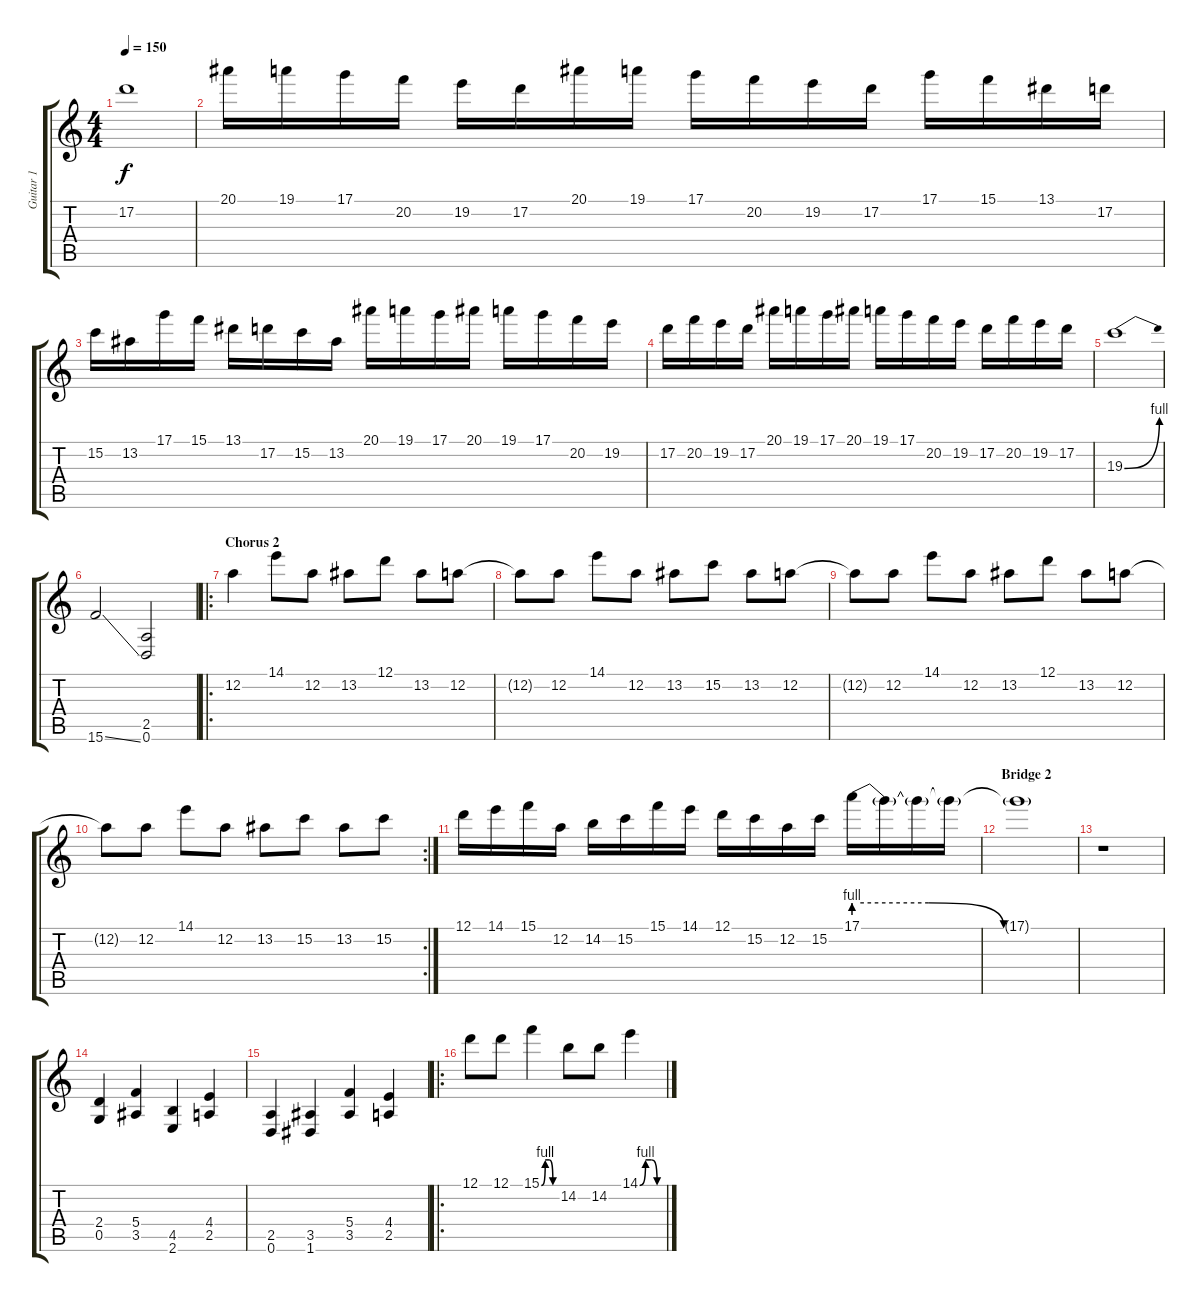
\track ("Guitar 1" "Guitar 1") {instrument distortionguitar}
\staff {score tabs}
\tuning (D4 A3 F3 C3 G2 D2) {hide}
\ts (4 4)
\tempo 150
\clef g2
\ks c
17.2{t}.1{dy f} |
20.1.16{balance 0} 19.1.16 17.1.16 20.2.16{balance 4} 19.2.16 17.2.16 20.1.16{balance 8} 19.1.16 17.1.16 20.2.16{balance 12} 19.2.16 17.2.16 17.1.16{balance 16} 15.1.16 13.1.16 17.2.16{balance 12} |
15.2.16 13.2.16 17.1.16{balance 8} 15.1.16 13.1.16 17.2.16{balance 4} 15.2.16 13.2.16 20.1.16{balance 0} 19.1.16 17.1.16 20.1.16{balance 4} 19.1.16 17.1.16 20.2.16{balance 8} 19.2.16 |
17.2.16 20.2.16{balance 12} 19.2.16 17.2.16 20.1.16{balance 16} 19.1.16 17.1.16 20.1.16{balance 12} 19.1.16 17.1.16 20.2.16{balance 8} 19.2.16 17.2.16 20.2.16{balance 4} 19.2.16 17.2.16 |
19.3{be (bend 0 0 60 4)}.1{balance 11} |
15.6{ss}.2{volume 13 balance 0} (2.5 0.6).2{volume 13 balance 8} |
\ro
\section ("" "Chorus 2")
12.2.4{volume 13 balance 8} 14.1.8 12.2.8 13.2.8 12.1.8 13.2.8 12.2.8 |
12.2{t}.8 12.2.8 14.1.8 12.2.8 13.2.8 15.2.8 13.2.8 12.2.8 |
12.2{t}.8 12.2.8 14.1.8 12.2.8 13.2.8 12.1.8 13.2.8 12.2.8 |
\rc 2
12.2{t}.8 12.2.8 14.1.8 12.2.8 13.2.8 15.2.8 13.2.8 15.2.8 |
12.1.16 14.1.16 15.1.16 12.2.16 14.2.16 15.2.16 15.1.16 14.1.16 12.1.16 15.2.16 12.2.16 15.2.16 17.1{be (custom 0 4 20 4 40 0 60 0)}.16 17.1{t}.16 17.1{t}.16 17.1{t}.16 |
\section ("" "Bridge 2")
17.1{t}.1 |
r.1 |
(2.4 0.5).4{volume 13 balance 0} (5.4 3.5).4 (4.5 2.6).4 (4.4 2.5).4 |
(2.5 0.6).4 (3.5 1.6).4 (5.4 3.5).4 (4.4 2.5).4 |
\ro
12.1.8{volume 16 balance 0} 12.1.8 15.1{be (custom 0 0 15 4 30 4 45 0 60 0)}.4 14.2.8{volume 16 balance 16} 14.2.8 14.1{be (custom 0 0 15 4 30 4 45 0 60 0)}.4
